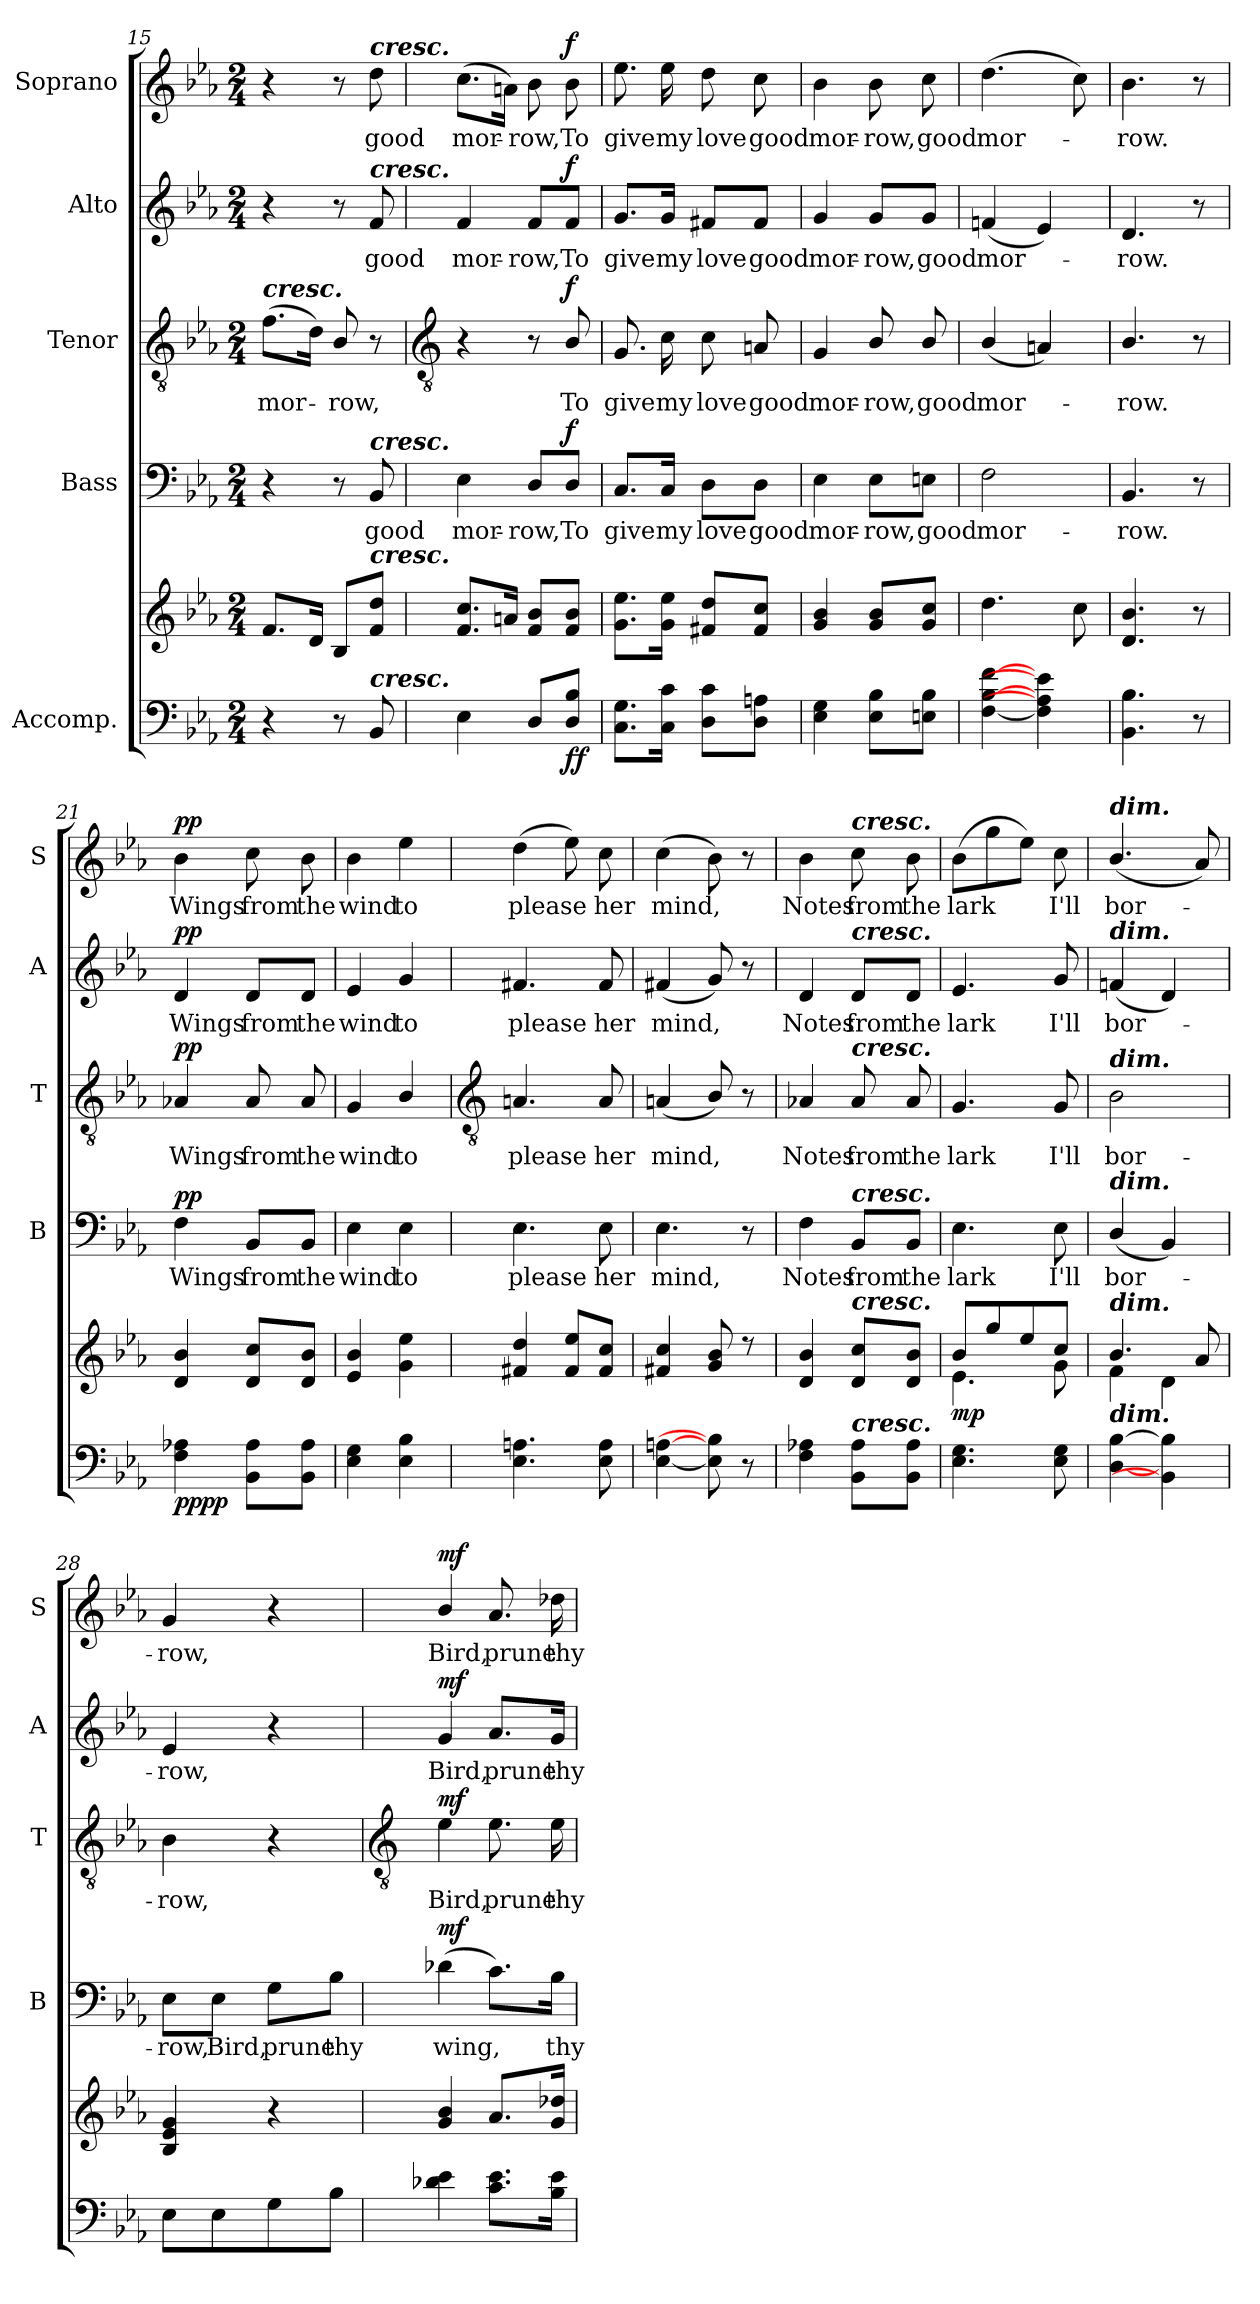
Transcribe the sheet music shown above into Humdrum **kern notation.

**kern	**kern	**dynam	**kern	**text	**dynam	**kern	**text	**dynam	**kern	**text	**dynam	**kern	**text	**dynam
*part5	*part5	*part5	*part4	*part4	*part4	*part3	*part3	*part3	*part2	*part2	*part2	*part1	*part1	*part1
*staff6	*staff5	*staff5/6	*staff4	*staff4	*staff4	*staff3	*staff3	*staff3	*staff2	*staff2	*staff2	*staff1	*staff1	*staff1
*I"Accomp.	*	*	*I"Bass	*	*	*I"Tenor	*	*	*I"Alto	*	*	*I"Soprano	*	*
*	*	*	*I'B	*	*	*I'T	*	*	*I'A	*	*	*I'S	*	*
*clefF4	*clefG2	*	*clefF4	*	*	*clefGv2	*	*	*clefG2	*	*	*clefG2	*	*
*k[b-e-a-]	*k[b-e-a-]	*	*k[b-e-a-]	*	*	*k[b-e-a-]	*	*	*k[b-e-a-]	*	*	*k[b-e-a-]	*	*
*E-:	*E-:	*	*E-:	*	*	*E-:	*	*	*E-:	*	*	*E-:	*	*
*M2/4	*M2/4	*	*M2/4	*	*	*M2/4	*	*	*M2/4	*	*	*M2/4	*	*
=15	=15	=15	=15	=15	=15	=15	=15	=15	=15	=15	=15	=15	=15	=15
!	!	!	!	!	!	!LO:TX:a:Bi:t=cresc.	!	!	!	!	!	!	!	!
!	!	!	!	!	!	!	!LO:LY:b	!	!	!	!	!	!	!
4r	8.fL	.	4r	.	.	(>8.fL	mor-	.	4r	.	.	4r	.	.
.	16dJ	.	.	.	.	16dJ)	.	.	.	.	.	.	.	.
!	!	!	!	!	!	!	!LO:LY:b	!	!	!	!	!	!	!
8r	8B-L	.	8r	.	.	8B-/	row,	.	8r	.	.	8r	.	.
!	!	!	!	!	!	!	!	!	!	!	!	!LO:TX:a:Bi:t=cresc.	!	!
!	!	!	!	!	!	!	!	!	!LO:TX:a:Bi:t=cresc.	!	!	!	!	!
!	!	!	!LO:TX:a:Bi:t=cresc.	!	!	!	!	!	!	!	!	!	!	!
!	!LO:TX:a:Bi:t=cresc.	!	!	!	!	!	!	!	!	!	!	!	!	!
!LO:TX:a:Bi:t=cresc.	!	!	!	!	!	!	!	!	!	!	!	!	!	!
!	!	!	!	!LO:LY:b	!	!	!	!	!	!LO:LY:b	!	!	!LO:LY:b	!
8BB-	8f 8ddJ	.	8BB-	good	.	8r	.	.	8f	good	.	8dd	good	.
!!LO:LB:g=z
=16	=16	=16	=16	=16	=16	=16	=16	=16	=16	=16	=16	=16	=16	=16
*	*	*	*	*	*	*clefGv2	*	*	*	*	*	*	*	*
!	!	!	!	!LO:LY:b	!	!	!	!	!	!LO:LY:b	!	!	!LO:LY:b	!
4E-	8.f 8.ccL	.	4E-	mor-	.	4r	.	.	4f	mor-	.	(>8.ccL	mor-	.
.	16anJ	.	.	.	.	.	.	.	.	.	.	16anJ)	.	.
!	!	!	!	!LO:LY:b	!	!	!	!	!	!LO:LY:b	!	!	!LO:LY:b	!
8D\L	8f 8b-L	.	8D/L	-row,	.	8r	.	.	8f/L	-row,	.	8b-	row,	.
!	!	!LO:DY:b=2	!	!LO:LY:b	!	!	!LO:LY:b	!	!	!LO:LY:b	!	!	!LO:LY:b	!
!	!	!LO:DY:n=1:b	!	!	!LO:DY:b	!	!	!LO:DY:b	!	!	!LO:DY:b	!	!	!LO:DY:b
8D/ 8B-/J	8f 8b-J	f f	8D/J	To	f	8B-/	To	f	8f/J	To	f	8b-	To	f
=17	=17	=17	=17	=17	=17	=17	=17	=17	=17	=17	=17	=17	=17	=17
!	!	!	!	!LO:LY:b	!	!	!LO:LY:b	!	!	!LO:LY:b	!	!	!LO:LY:b	!
8.C 8.GL	8.g 8.ee-L	.	8.C/L	give	.	8.G	give	.	8.g/L	give	.	8.ee-	give	.
!	!	!	!	!LO:LY:b	!	!	!LO:LY:b	!	!	!LO:LY:b	!	!	!LO:LY:b	!
16C 16cJ	16g 16ee-J	.	16C/Jk	my	.	16c	my	.	16g/Jk	my	.	16ee-	my	.
!	!	!	!	!LO:LY:b	!	!	!LO:LY:b	!	!	!LO:LY:b	!	!	!LO:LY:b	!
8D 8cL	8f#X 8ddL	.	8D\L	love	.	8c	love	.	8f#X/L	love	.	8dd	love	.
!	!	!	!	!LO:LY:b	!	!	!LO:LY:b	!	!	!LO:LY:b	!	!	!LO:LY:b	!
8D 8AnJ	8f# 8ccJ	.	8D\J	good	.	8An	good	.	8f#/J	good	.	8cc	good	.
=18	=18	=18	=18	=18	=18	=18	=18	=18	=18	=18	=18	=18	=18	=18
!	!	!	!	!LO:LY:b	!	!	!LO:LY:b	!	!	!LO:LY:b	!	!	!LO:LY:b	!
4E- 4G	4g 4b-	.	4E-	mor-	.	4G	mor-	.	4g	mor-	.	4b-	mor-	.
!	!	!	!	!LO:LY:b	!	!	!LO:LY:b	!	!	!LO:LY:b	!	!	!LO:LY:b	!
8E- 8B-L	8g 8b-L	.	8E-\L	-row,	.	8B-/	-row,	.	8g/L	-row,	.	8b-	-row,	.
!	!	!	!	!LO:LY:b	!	!	!LO:LY:b	!	!	!LO:LY:b	!	!	!LO:LY:b	!
8En 8B-J	8g 8ccJ	.	8En\J	good	.	8B-/	good	.	8g/J	good	.	8cc	good	.
=19	=19	=19	=19	=19	=19	=19	=19	=19	=19	=19	=19	=19	=19	=19
!	!	!	!	!LO:LY:b	!	!	!LO:LY:b	!	!	!LO:LY:b	!	!	!LO:LY:b	!
[4F [4B- [4f	4.dd	.	2F	mor-	.	(<4B-/	mor-	.	(<4fn	mor-	.	(>4.dd	mor-	.
4F] 4A] 4e-]	.	.	.	.	.	4An)	.	.	4e-)	.	.	.	.	.
.	8cc	.	.	.	.	.	.	.	.	.	.	8cc)	.	.
=20	=20	=20	=20	=20	=20	=20	=20	=20	=20	=20	=20	=20	=20	=20
!	!	!	!	!LO:LY:b	!	!	!LO:LY:b	!	!	!LO:LY:b	!	!	!LO:LY:b	!
4.BB- 4.B-	4.d 4.b-	.	4.BB-	-row.	.	4.B-/	row.	.	4.d	row.	.	4.b-	row.	.
8r	8r	.	8r	.	.	8r	.	.	8r	.	.	8r	.	.
=21	=21	=21	=21	=21	=21	=21	=21	=21	=21	=21	=21	=21	=21	=21
!	!	!LO:DY:b=2	!	!LO:LY:b	!	!	!LO:LY:b	!	!	!LO:LY:b	!	!	!LO:LY:b	!
!	!	!LO:DY:n=1:b	!	!	!LO:DY:b	!	!	!LO:DY:b	!	!	!LO:DY:b	!	!	!LO:DY:b
4F 4A-X	4d 4b-	pp pp	4F	Wings	pp	4A-X	Wings	pp	4d	Wings	pp	4b-	Wings	pp
!	!	!	!	!LO:LY:b	!	!	!LO:LY:b	!	!	!LO:LY:b	!	!	!LO:LY:b	!
8BB- 8A-L	8d 8ccL	.	8BB-/L	from	.	8A-	from	.	8d/L	from	.	8cc	from	.
!	!	!	!	!LO:LY:b	!	!	!LO:LY:b	!	!	!LO:LY:b	!	!	!LO:LY:b	!
8BB- 8A-J	8d 8b-J	.	8BB-/J	the	.	8A-	the	.	8d/J	the	.	8b-	the	.
=22	=22	=22	=22	=22	=22	=22	=22	=22	=22	=22	=22	=22	=22	=22
!	!	!	!	!LO:LY:b	!	!	!LO:LY:b	!	!	!LO:LY:b	!	!	!LO:LY:b	!
4E- 4G	4e- 4b-	.	4E-	wind	.	4G	wind	.	4e-	wind	.	4b-	wind	.
!	!	!	!	!LO:LY:b	!	!	!LO:LY:b	!	!	!LO:LY:b	!	!	!LO:LY:b	!
4E- 4B-	4g 4ee-	.	4E-	to	.	4B-/	to	.	4g	to	.	4ee-	to	.
!!LO:LB:g=z
=23	=23	=23	=23	=23	=23	=23	=23	=23	=23	=23	=23	=23	=23	=23
*	*	*	*	*	*	*clefGv2	*	*	*	*	*	*	*	*
*	*^	*	*	*	*	*	*	*	*	*	*	*	*	*
!	!	!LO:N:vis=1	!	!	!LO:LY:b	!	!	!LO:LY:b	!	!	!LO:LY:b	!	!	!LO:LY:b	!
4.E- 4.An	4f#X 4dd	2ryy	.	4.E-	please	.	4.An	please	.	4.f#X	please	.	(>4dd	please	.
.	8f# 8ee-L	.	.	.	.	.	.	.	.	.	.	.	8ee-)	.	.
!	!	!	!	!	!LO:LY:b	!	!	!LO:LY:b	!	!	!LO:LY:b	!	!	!LO:LY:b	!
8E- 8A	8f# 8ccJ	.	.	8E-	her	.	8A	her	.	8f#	her	.	8cc	her	.
=24	=24	=24	=24	=24	=24	=24	=24	=24	=24	=24	=24	=24	=24	=24	=24
!	!	!LO:N:vis=1	!	!	!LO:LY:b	!	!	!LO:LY:b	!	!	!LO:LY:b	!	!	!LO:LY:b	!
[4E- [4An	4f#X 4cc	2ryy	.	4.E-	mind,	.	(<4An	mind,	.	(<4f#X	mind,	.	(>4cc	mind,	.
8E-] 8B-]	8g 8b-	.	.	.	.	.	8B-/)	.	.	8g)	.	.	8b-)	.	.
8r	8r	.	.	8r	.	.	8r	.	.	8r	.	.	8r	.	.
=25	=25	=25	=25	=25	=25	=25	=25	=25	=25	=25	=25	=25	=25	=25	=25
!	!	!LO:N:vis=1	!	!	!LO:LY:b	!	!	!LO:LY:b	!	!	!LO:LY:b	!	!	!LO:LY:b	!
4F 4A-X	4d 4b-	2ryy	.	4F	Notes	.	4A-X	Notes	.	4d	Notes	.	4b-	Notes	.
!	!	!	!	!	!	!	!	!	!	!	!	!	!LO:TX:a:Bi:t=cresc.	!	!
!	!	!	!	!	!	!	!	!	!	!LO:TX:a:Bi:t=cresc.	!	!	!	!	!
!	!	!	!	!	!	!	!LO:TX:a:Bi:t=cresc.	!	!	!	!	!	!	!	!
!	!	!	!	!LO:TX:a:Bi:t=cresc.	!	!	!	!	!	!	!	!	!	!	!
!	!LO:TX:a:Bi:t=cresc.	!	!	!	!	!	!	!	!	!	!	!	!	!	!
!LO:TX:a:Bi:t=cresc.	!	!	!	!	!	!	!	!	!	!	!	!	!	!	!
!	!	!	!	!	!LO:LY:b	!	!	!LO:LY:b	!	!	!LO:LY:b	!	!	!LO:LY:b	!
8BB- 8A-L	8d 8ccL	.	.	8BB-/L	from	.	8A-	from	.	8d/L	from	.	8cc	from	.
!	!	!	!	!	!LO:LY:b	!	!	!LO:LY:b	!	!	!LO:LY:b	!	!	!LO:LY:b	!
8BB- 8A-J	8d 8b-J	.	.	8BB-/J	the	.	8A-	the	.	8d/J	the	.	8b-	the	.
=26	=26	=26	=26	=26	=26	=26	=26	=26	=26	=26	=26	=26	=26	=26	=26
!	!	!	!LO:DY:b	!	!LO:LY:b	!	!	!LO:LY:b	!	!	!LO:LY:b	!	!	!LO:LY:b	!
4.E- 4.G	8b-/L	4.e-\	mp	4.E-	lark	.	4.G	lark	.	4.e-	lark	.	(>8b-L	lark	.
.	8gg/	.	.	.	.	.	.	.	.	.	.	.	8gg	.	.
.	8ee-/	.	.	.	.	.	.	.	.	.	.	.	8ee-J)	.	.
!	!	!	!	!	!LO:LY:b	!	!	!LO:LY:b	!	!	!LO:LY:b	!	!	!LO:LY:b	!
8E- 8G	8cc/J	8g\	.	8E-	I'll	.	8G	I'll	.	8g	I'll	.	8cc	I'll	.
=27	=27	=27	=27	=27	=27	=27	=27	=27	=27	=27	=27	=27	=27	=27	=27
!	!	!	!	!	!	!	!	!	!	!	!	!	!LO:TX:a:Bi:t=dim.	!	!
!	!	!	!	!	!	!	!	!	!	!LO:TX:a:Bi:t=dim.	!	!	!	!	!
!	!	!	!	!	!	!	!LO:TX:a:Bi:t=dim.	!	!	!	!	!	!	!	!
!	!	!	!	!LO:TX:a:Bi:t=dim.	!	!	!	!	!	!	!	!	!	!	!
!	!LO:TX:a:Bi:t=dim.	!	!	!	!	!	!	!	!	!	!	!	!	!	!
!LO:TX:a:Bi:t=dim.	!	!	!	!	!	!	!	!	!	!	!	!	!	!	!
!	!	!	!	!	!LO:LY:b	!	!	!LO:LY:b	!	!	!LO:LY:b	!	!	!LO:LY:b	!
[4D\ [4B-\	4.b-/	4f\	.	(<4D/	bor-	.	2B-	bor-	.	(<4fn	bor-	.	(<4.b-/	bor-	.
4BB-] 4B-]	.	4d\	.	4BB-)	.	.	.	.	.	4d)	.	.	.	.	.
.	8a-	.	.	.	.	.	.	.	.	.	.	.	8a-)	.	.
*	*v	*v	*	*	*	*	*	*	*	*	*	*	*	*	*
=28	=28	=28	=28	=28	=28	=28	=28	=28	=28	=28	=28	=28	=28	=28
!	!	!	!	!LO:LY:b	!	!	!LO:LY:b	!	!	!LO:LY:b	!	!	!LO:LY:b	!
8E-L	4B- 4e- 4g	.	8E-\L	row,	.	4B-	-row,	.	4e-	row,	.	4g	row,	.
!	!	!	!	!LO:LY:b	!	!	!	!	!	!	!	!	!	!
8E-	.	.	8E-\J	Bird,	.	.	.	.	.	.	.	.	.	.
!	!	!	!	!LO:LY:b	!	!	!	!	!	!	!	!	!	!
8G	4r	.	8G\L	prune	.	4r	.	.	4r	.	.	4r	.	.
!	!	!	!	!LO:LY:b	!	!	!	!	!	!	!	!	!	!
8B-J	.	.	8B-\J	thy	.	.	.	.	.	.	.	.	.	.
!!LO:LB:g=z
=29	=29	=29	=29	=29	=29	=29	=29	=29	=29	=29	=29	=29	=29	=29
*	*	*	*	*	*	*clefGv2	*	*	*	*	*	*	*	*
*	*^	*	*	*	*	*	*	*	*	*	*	*	*	*
!	!	!LO:N:vis=1	!LO:DY:b=2	!	!LO:LY:b	!	!	!LO:LY:b	!	!	!LO:LY:b	!	!	!LO:LY:b	!
!	!	!	!LO:DY:n=1:b	!	!	!LO:DY:b	!	!	!LO:DY:b	!	!	!LO:DY:b	!	!	!LO:DY:b
4d-X 4e-	4g 4b-	2ryy	mf mf	(>4d-X	wing,	mf	4e-	Bird,	mf	4g	Bird,	mf	4b-/	Bird,	mf
!	!	!	!	!	!	!	!	!LO:LY:b	!	!	!LO:LY:b	!	!	!LO:LY:b	!
8.c 8.e-L	8.a-L	.	.	8.c\L)	.	.	8.e-	prune	.	8.a-/L	prune	.	8.a-	prune	.
!	!	!	!	!	!LO:LY:b	!	!	!LO:LY:b	!	!	!LO:LY:b	!	!	!LO:LY:b	!
16B- 16e-J	16g 16dd-XJ	.	.	16B-\Jk	thy	.	16e-	thy	.	16g/Jk	thy	.	16dd-X	thy	.
*	*v	*v	*	*	*	*	*	*	*	*	*	*	*	*	*
=	=	=	=	=	=	=	=	=	=	=	=	=	=	=
*-	*-	*-	*-	*-	*-	*-	*-	*-	*-	*-	*-	*-	*-	*-
